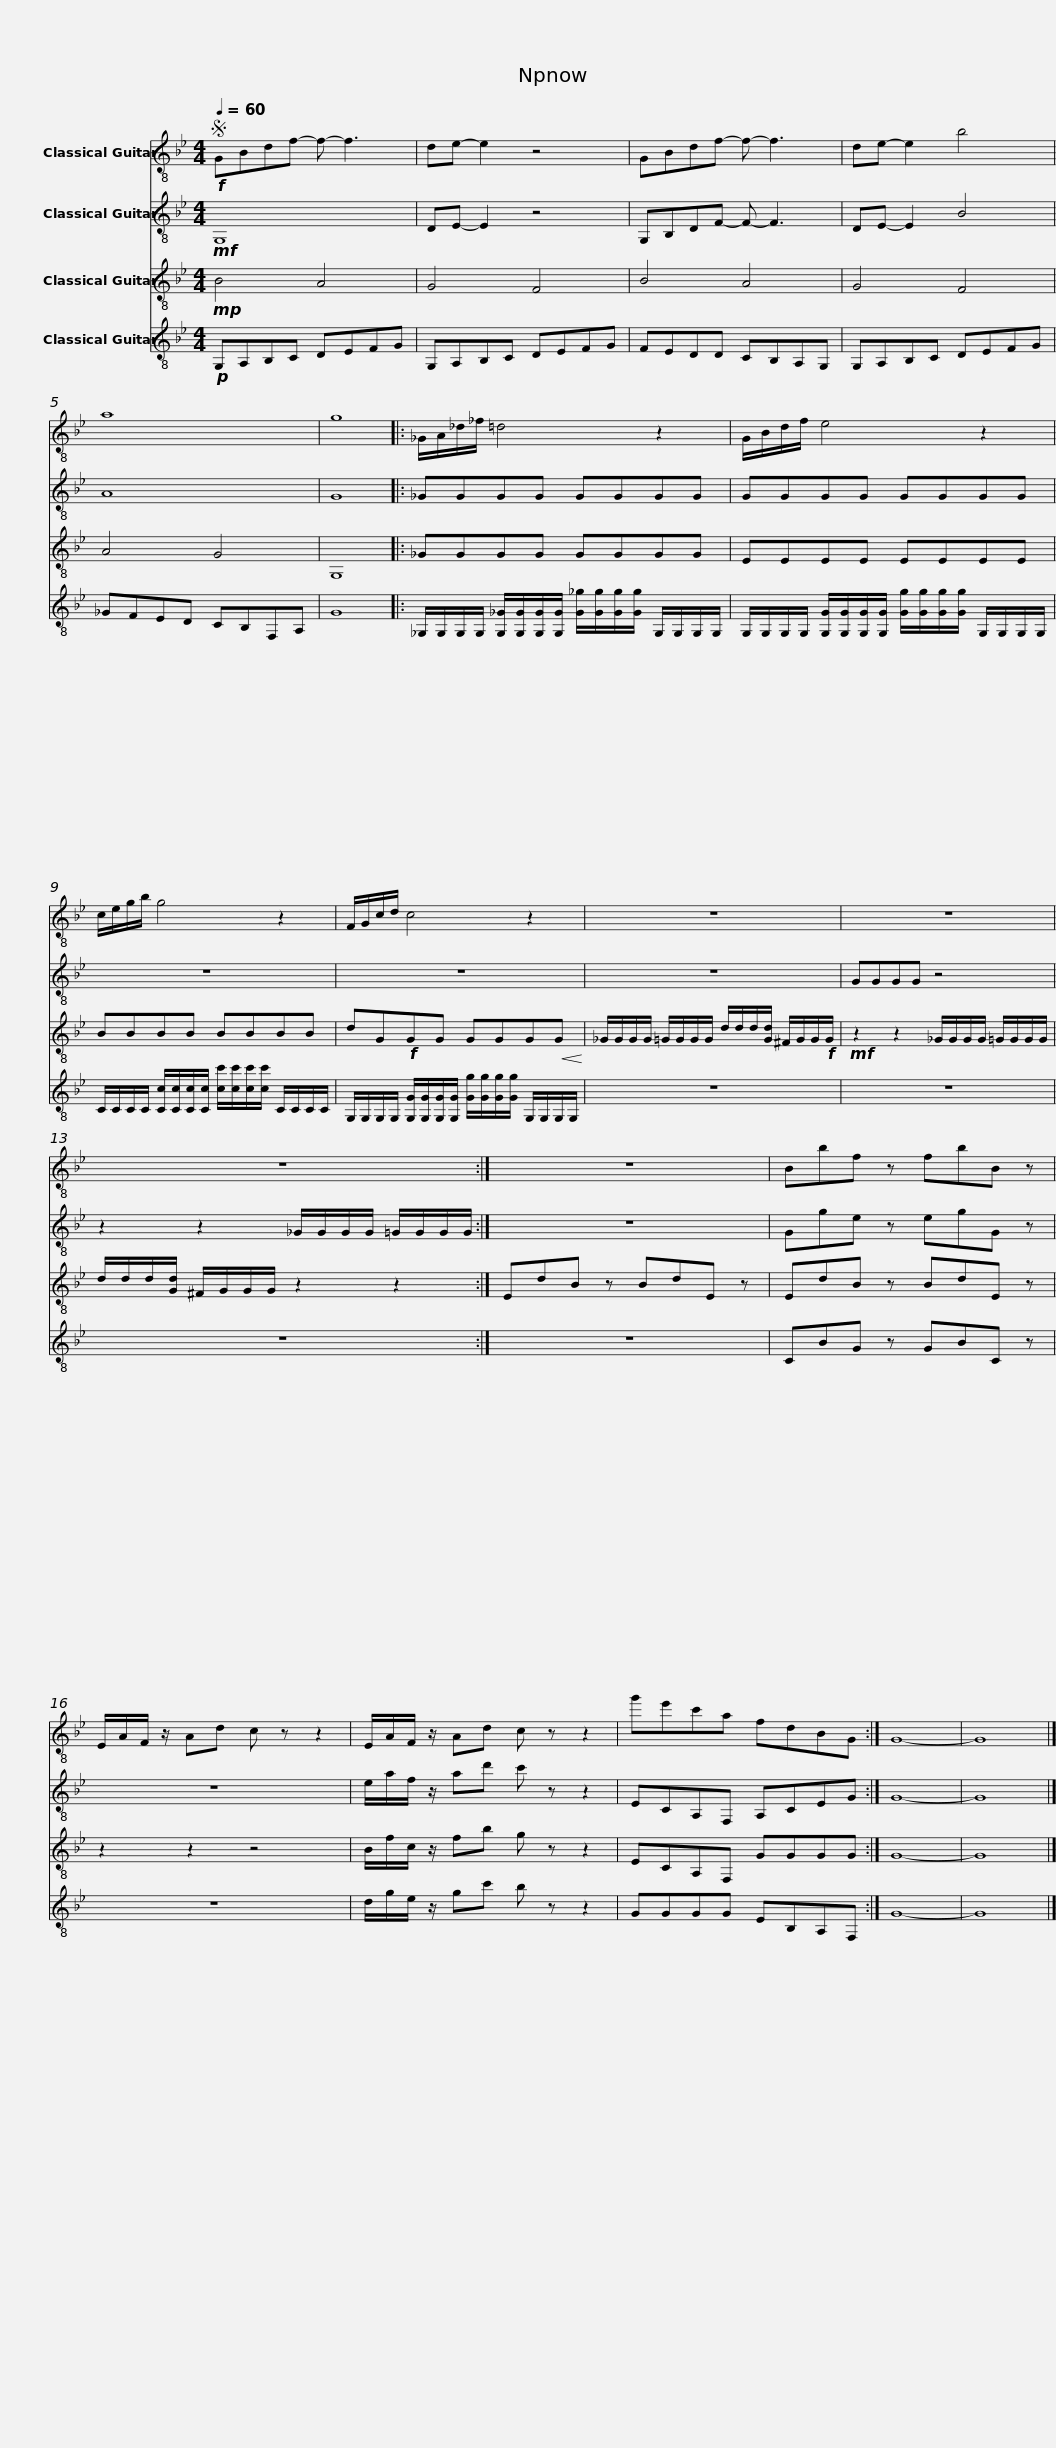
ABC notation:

X:1
%%score 1 2 3 4
L:1/8
Q:1/4=60
M:4/4
I:linebreak $
K:Bb
V:1 treble-8
V:2 treble-8
V:3 treble-8
V:4 treble-8
V:1
S!f! GBdf- f- f3 | de- e2 z4 | GBdf- f- f3 |$ de- e2 b4 | a8 | %5
 g8 |: _G/A/_d/_f/ =d4 z2 |$ G/B/d/f/ e4 z2 | c/e/g/b/ g4 z2 |$ F/G/c/d/ c4 z2 | %10
 z8 |$ z8 | z8 :| z8 |$ Bbf z fbB z | %15
 E/A/F/ z/ Ad c z z2 | E/A/F/ z/ Ad c z z2 | g'e'c'a fdBG :| G8- | G8 |] %20
V:2
!mf! G,8 | DE- E2 z4 | G,B,DF- F- F3 |$ DE- E2 B4 | A8 | %5
 G8 |: _GGGG GGGG |$ GGGG GGGG | z8 |$ z8 | %10
 z8 |$ GGGG z4 | z2 z2 _G/G/G/G/ =G/G/G/G/ :| z8 |$ Gge z egG z | %15
 z8 | e/a/f/ z/ ad' c' z z2 | ECA,F, A,CEG :| G8- | G8 |] %20
V:3
!mp! B4 A4 | G4 F4 | B4 A4 |$ G4 F4 | A4 G4 | %5
 G,8 |: _GGGG GGGG |$ EEEE EEEE | BBBB BBBB |$ dG!f!GG GGG!<(!G!<)! | %10
 _G/G/G/G/ =G/G/G/G/ d/d/d/[Gd]/ ^F/G/G/!f!G/ |$!mf! z2 z2 _G/G/G/G/ =G/G/G/G/ | d/d/d/[Gd]/ ^F/G/G/G/ z2 z2 :| EdB z BdE z |$ EdB z BdE z | %15
 z2 z2 z4 | B/f/c/ z/ fb g z z2 | ECA,F, GGGG :| G8- | G8 |] %20
V:4
!p! G,A,B,C DEFG | G,A,B,C DEFG | FEDD CB,A,G, |$ G,A,B,C DEFG | _GFED CB,F,A, | %5
 G8 |: _G,/G,/G,/G,/ [G,_G]/[G,G]/[G,G]/[G,G]/ [G_g]/[Gg]/[Gg]/[Gg]/ G,/G,/G,/G,/ |$ G,/G,/G,/G,/ [G,G]/[G,G]/[G,G]/[G,G]/ [Gg]/[Gg]/[Gg]/[Gg]/ G,/G,/G,/G,/ | C/C/C/C/ [Cc]/[Cc]/[Cc]/[Cc]/ [cc']/[cc']/[cc']/[cc']/ C/C/C/C/ |$ G,/G,/G,/G,/ [G,G]/[G,G]/[G,G]/[G,G]/ [Gg]/[Gg]/[Gg]/[Gg]/ G,/G,/G,/G,/ | %10
 z8 |$ z8 | z8 :| z8 |$ CBG z GBC z | %15
 z8 | d/g/e/ z/ gc' b z z2 | GGGG EB,A,F, :| G8- | G8 |] %20
